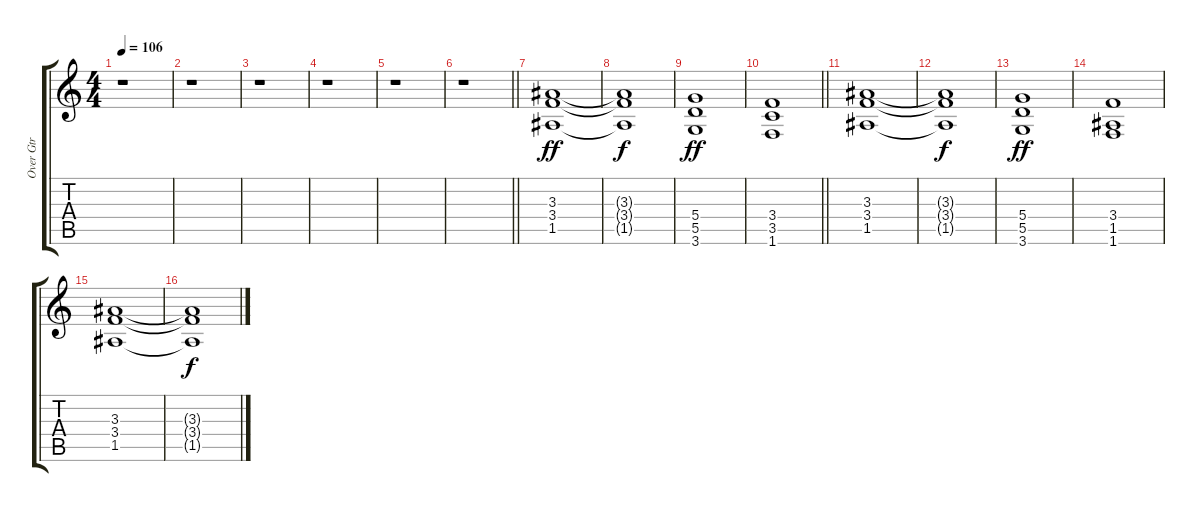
\track ("Over Gtr" "Over Gtr") {instrument overdrivenguitar}
\staff {score tabs}
\tuning (E4 B3 G3 D3 A2 E2) {hide}
\ts (4 4)
\tempo 106
\clef g2
\ks c
r.1{dy ff} |
r.1 |
r.1 |
r.1 |
r.1 |
\barLineRight lightlight
r.1 |
(3.3 3.4 1.5).1 |
(3.3{t} 3.4{t} 1.5{t}).1{dy f} |
(5.4 5.5 3.6).1{dy ff} |
\barLineRight lightlight
(3.4 3.5 1.6).1 |
(3.3 3.4 1.5).1 |
(3.3{t} 3.4{t} 1.5{t}).1{dy f} |
(5.4 5.5 3.6).1{dy ff} |
(3.4 1.5 1.6).1 |
(3.3 3.4 1.5).1 |
(3.3{t} 3.4{t} 1.5{t}).1{dy f}
